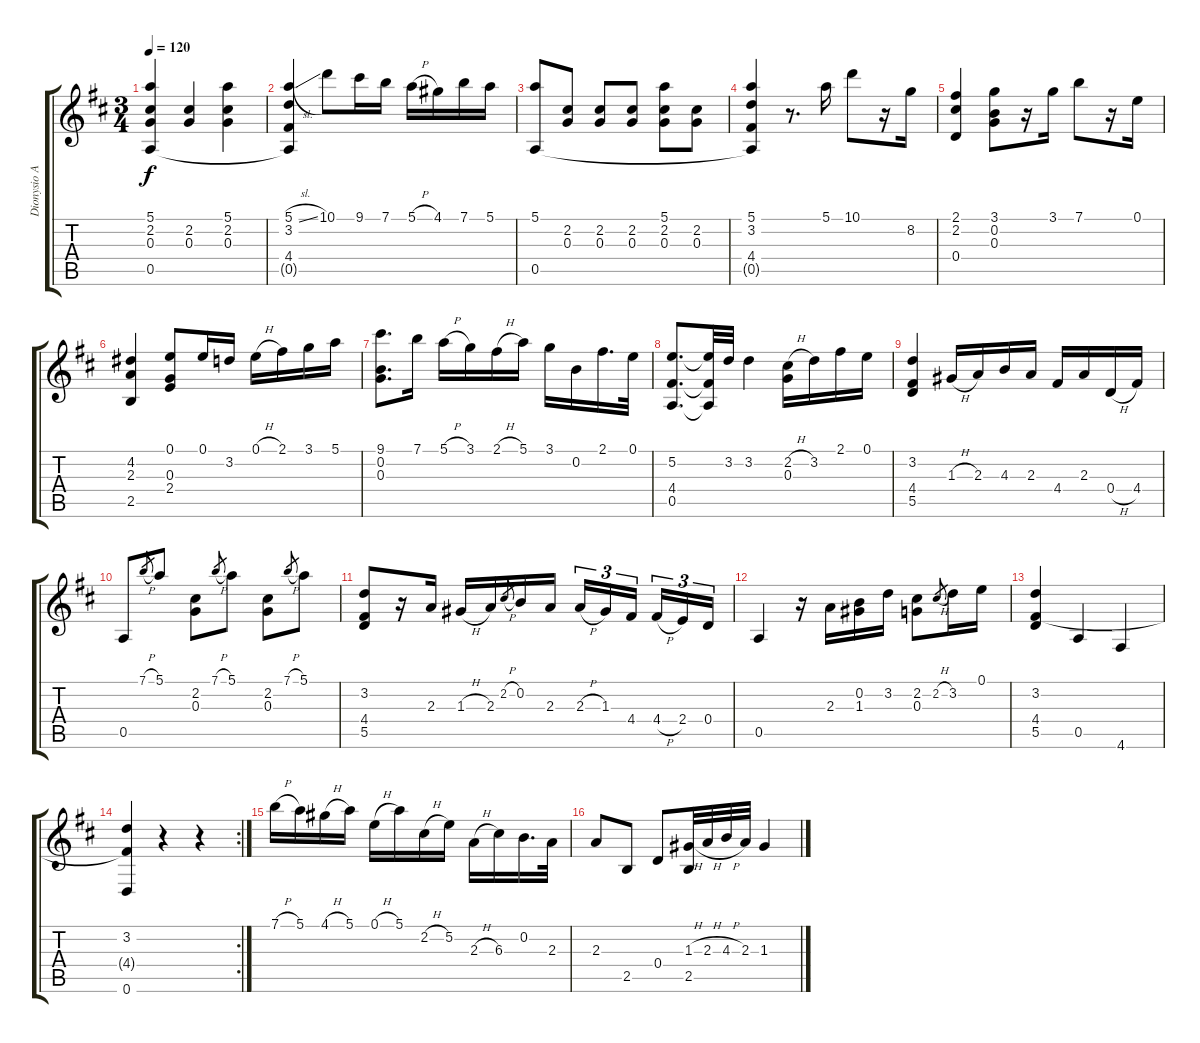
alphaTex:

\track ("Dionysio Aguado" "Dionysio A") {instrument acousticguitarnylon}
\staff {score tabs}
\tuning (E4 B3 G3 D3 A2 D2) {hide}
\ts (3 4)
\tempo 120
\clef g2
\ks d
(5.1 2.2 0.3 0.5).4{dy f} (2.2 0.3).4 (5.1 2.2 0.3).4 |
(5.1{sl} 3.2 4.4 0.5{t}).4 10.1.8 9.1.16 7.1.16 5.1{h}.16 4.1.16 7.1.16 5.1.16 |
(5.1 0.5).8 (2.2 0.3).8 (2.2 0.3).8 (2.2 0.3).8 (5.1 2.2 0.3).8 (2.2 0.3).8 |
(5.1 3.2 4.4 0.5{t}).4 r.8{d} 5.1.16 10.1.8 r.16 8.2.16 |
(2.1 2.2 0.4).4 (3.1 0.2 0.3).8 r.16 3.1.16 7.1.8 r.16 0.1.16 |
(4.2 2.3 2.5).4 (0.1 0.3 2.4).8 0.1.16 3.2.16 0.1{h}.16 2.1.16 3.1.16 5.1.16 |
(9.1 0.2 0.3).8{d} 7.1.16 5.1{h}.16 3.1.16 2.1{h}.16 5.1.16 3.1.16 0.2.16 2.1.16{d} 0.1.32 |
(5.2 4.4 0.5).8{d} (5.2{t} 4.4{t} 0.5{t}).32 3.2.32 3.2.4 (2.2{h} 0.3).16 3.2.16 2.1.16 0.1.16 |
(3.2 4.4 5.5).4 1.3{h}.16 2.3.16 4.3.16 2.3.16 4.4.16 2.3.16 0.4{h}.16 4.4.16 |
0.5.8 7.1{h}.8{gr} 5.1.8 (2.2 0.3).8 7.1{h}.8{gr} 5.1.8 (2.2 0.3).8 7.1{h}.8{gr} 5.1.8 |
(3.2 4.4 5.5).8 r.16 2.3.16 1.3{h}.16 2.3.16 2.2{h}.8{gr} 0.2.16 2.3.16 2.3{h}.16{tu (3 2)} 1.3.16{tu (3 2)} 4.4.16{tu (3 2) beam splitsecondary} 4.4{h}.16{tu (3 2)} 2.4.16{tu (3 2)} 0.4.16{tu (3 2)} |
0.5.4 r.16 2.3.16 (0.2 1.3).16 3.2.16 (2.2 0.3).8 2.2{h}.8{gr} 3.2.16 0.1.16 |
(3.2 4.4 5.5).4 0.5.4 4.6.4 |
\rc 2
(3.2 4.4{t} 0.6).4 r.4 r.4 |
7.1{h}.16 5.1.16 4.1{h}.16 5.1.16 0.1{h}.16 5.1.16 2.2{h}.16 5.2.16 2.3{h}.16 6.3.16 0.2.16{d} 2.3.32 |
2.3.8 2.5.8 0.4.8 (1.3{h} 2.5).32 2.3{h}.32 4.3{h}.32 2.3.32 1.3.4
